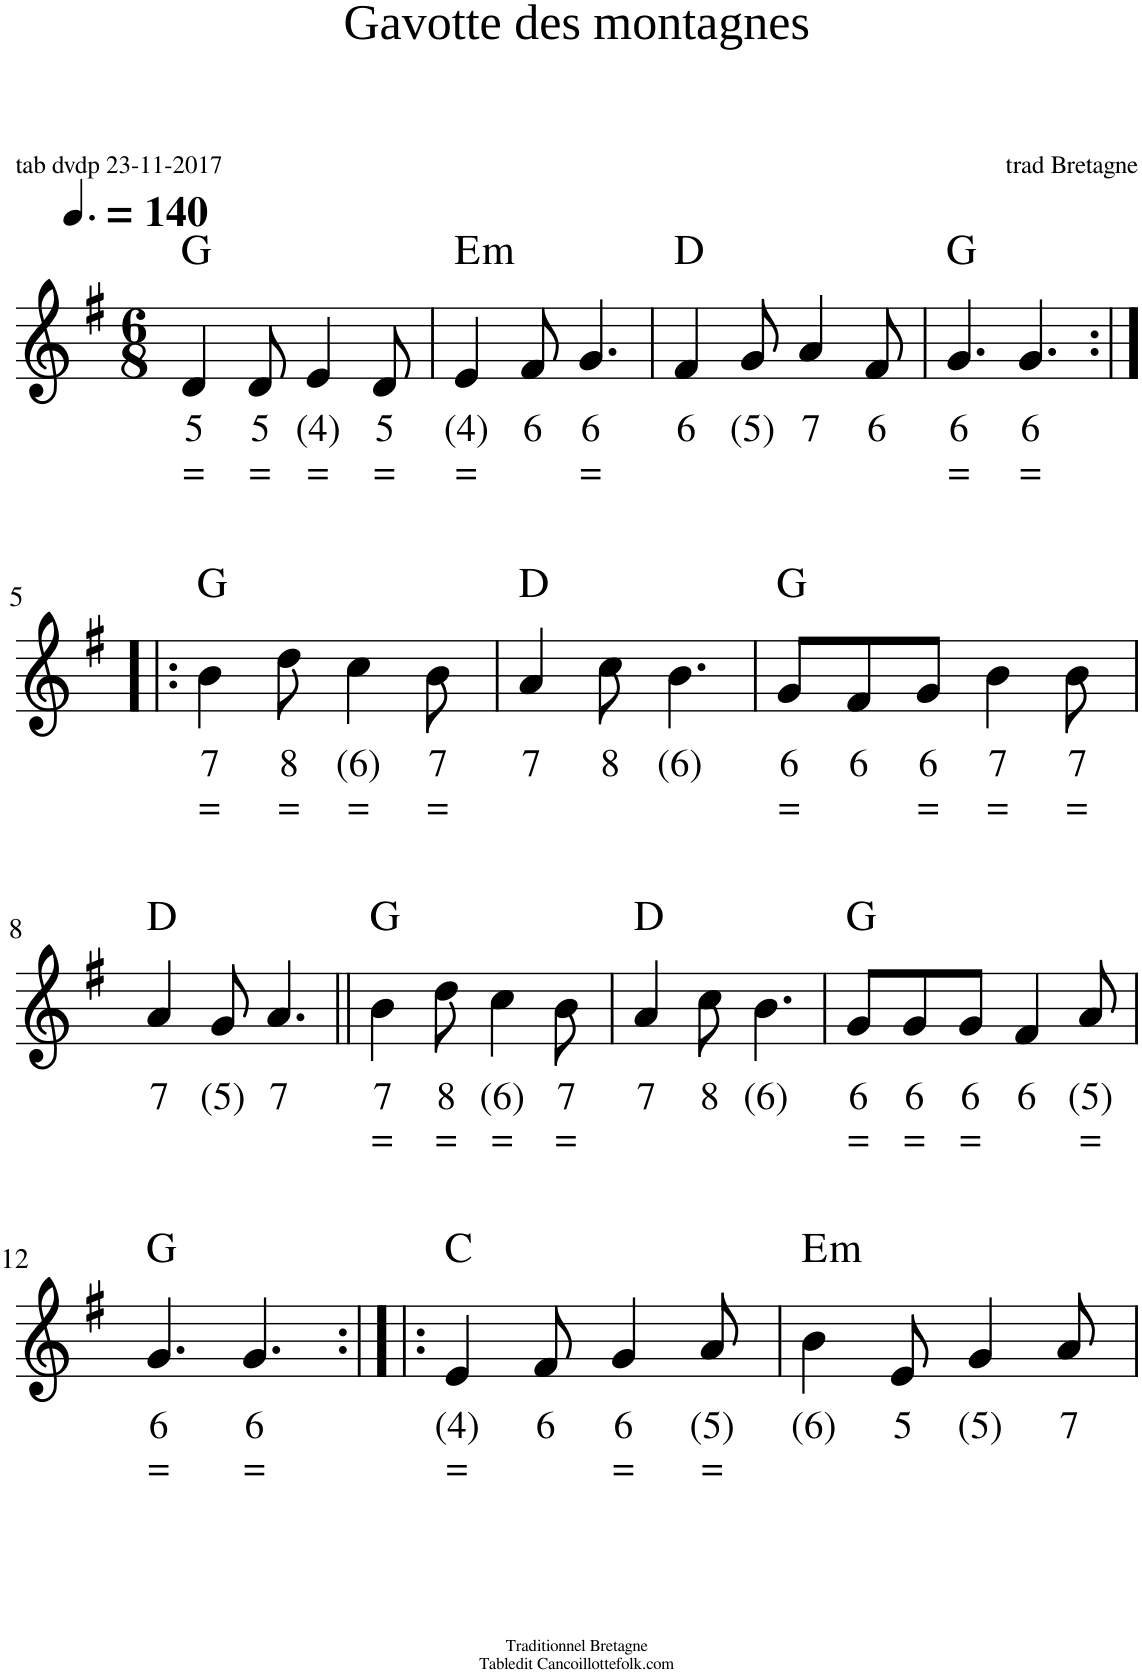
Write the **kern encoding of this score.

**kern	**text	**text	**harte
*part1	*part1	*part1	*part1
*staff1	*staff1	*staff1	*
*I"Accordion	*	*	*
*I'Acc	*	*	*
*clefG2	*	*	*
*k[f#]	*	*	*
*M6/8	*	*	*
*MM210	*	*	*
=1	=1	=1	=1
!	!LO:LY:b	!LO:LY:b	!
4d/	5	=	G:maj
!	!LO:LY:b	!LO:LY:b	!
8d/	5	=	.
!	!LO:LY:b	!LO:LY:b	!
4e/	(4)	=	.
!	!LO:LY:b	!LO:LY:b	!
8d/	5	=	.
=2	=2	=2	=2
!	!LO:LY:b	!LO:LY:b	!LO:H:kt=m
4e/	(4)	=	E:min
!	!LO:LY:b	!	!
8f#/	6	.	.
!	!LO:LY:b	!LO:LY:b	!
4.g/	6	=	.
=3	=3	=3	=3
!	!LO:LY:b	!	!
4f#/	6	.	D:maj
!	!LO:LY:b	!	!
8g/	(5)	.	.
!	!LO:LY:b	!	!
4a/	7	.	.
!	!LO:LY:b	!	!
8f#/	6	.	.
=4	=4	=4	=4
!	!LO:LY:b	!LO:LY:b	!
4.g/	6	=	G:maj
!	!LO:LY:b	!LO:LY:b	!
4.g/	6	=	.
!!LO:LB:g=z
=5:|!|:	=5:|!|:	=5:|!|:	=5:|!|:
!	!LO:LY:b	!LO:LY:b	!
4b\	7	=	G:maj
!	!LO:LY:b	!LO:LY:b	!
8dd\	8	=	.
!	!LO:LY:b	!LO:LY:b	!
4cc\	(6)	=	.
!	!LO:LY:b	!LO:LY:b	!
8b\	7	=	.
=6	=6	=6	=6
!	!LO:LY:b	!	!
4a/	7	.	D:maj
!	!LO:LY:b	!	!
8cc\	8	.	.
!	!LO:LY:b	!	!
4.b\	(6)	.	.
=7	=7	=7	=7
!	!LO:LY:b	!LO:LY:b	!
8g/L	6	=	G:maj
!	!LO:LY:b	!	!
8f#/	6	.	.
!	!LO:LY:b	!LO:LY:b	!
8g/J	6	=	.
!	!LO:LY:b	!LO:LY:b	!
4b\	7	=	.
!	!LO:LY:b	!LO:LY:b	!
8b\	7	=	.
!!LO:LB:g=z
=8	=8	=8	=8
!	!LO:LY:b	!	!
4a/	7	.	D:maj
!	!LO:LY:b	!	!
8g/	(5)	.	.
!	!LO:LY:b	!	!
4.a/	7	.	.
=9||	=9||	=9||	=9||
!	!LO:LY:b	!LO:LY:b	!
4b\	7	=	G:maj
!	!LO:LY:b	!LO:LY:b	!
8dd\	8	=	.
!	!LO:LY:b	!LO:LY:b	!
4cc\	(6)	=	.
!	!LO:LY:b	!LO:LY:b	!
8b\	7	=	.
=10	=10	=10	=10
!	!LO:LY:b	!	!
4a/	7	.	D:maj
!	!LO:LY:b	!	!
8cc\	8	.	.
!	!LO:LY:b	!	!
4.b\	(6)	.	.
=11	=11	=11	=11
!	!LO:LY:b	!LO:LY:b	!
8g/L	6	=	G:maj
!	!LO:LY:b	!LO:LY:b	!
8g/	6	=	.
!	!LO:LY:b	!LO:LY:b	!
8g/J	6	=	.
!	!LO:LY:b	!	!
4f#/	6	.	.
!	!LO:LY:b	!LO:LY:b	!
8a/	(5)	=	.
!!LO:LB:g=z
=12	=12	=12	=12
!	!LO:LY:b	!LO:LY:b	!
4.g/	6	=	G:maj
!	!LO:LY:b	!LO:LY:b	!
4.g/	6	=	.
=13:|!|:	=13:|!|:	=13:|!|:	=13:|!|:
!	!LO:LY:b	!LO:LY:b	!
4e/	(4)	=	C:maj
!	!LO:LY:b	!	!
8f#/	6	.	.
!	!LO:LY:b	!LO:LY:b	!
4g/	6	=	.
!	!LO:LY:b	!LO:LY:b	!
8a/	(5)	=	.
=14	=14	=14	=14
!	!LO:LY:b	!	!LO:H:kt=m
4b\	(6)	.	E:min
!	!LO:LY:b	!	!
8e/	5	.	.
!	!LO:LY:b	!	!
4g/	(5)	.	.
!	!LO:LY:b	!	!
8a/	7	.	.
=	=	=	=
*-	*-	*-	*-
